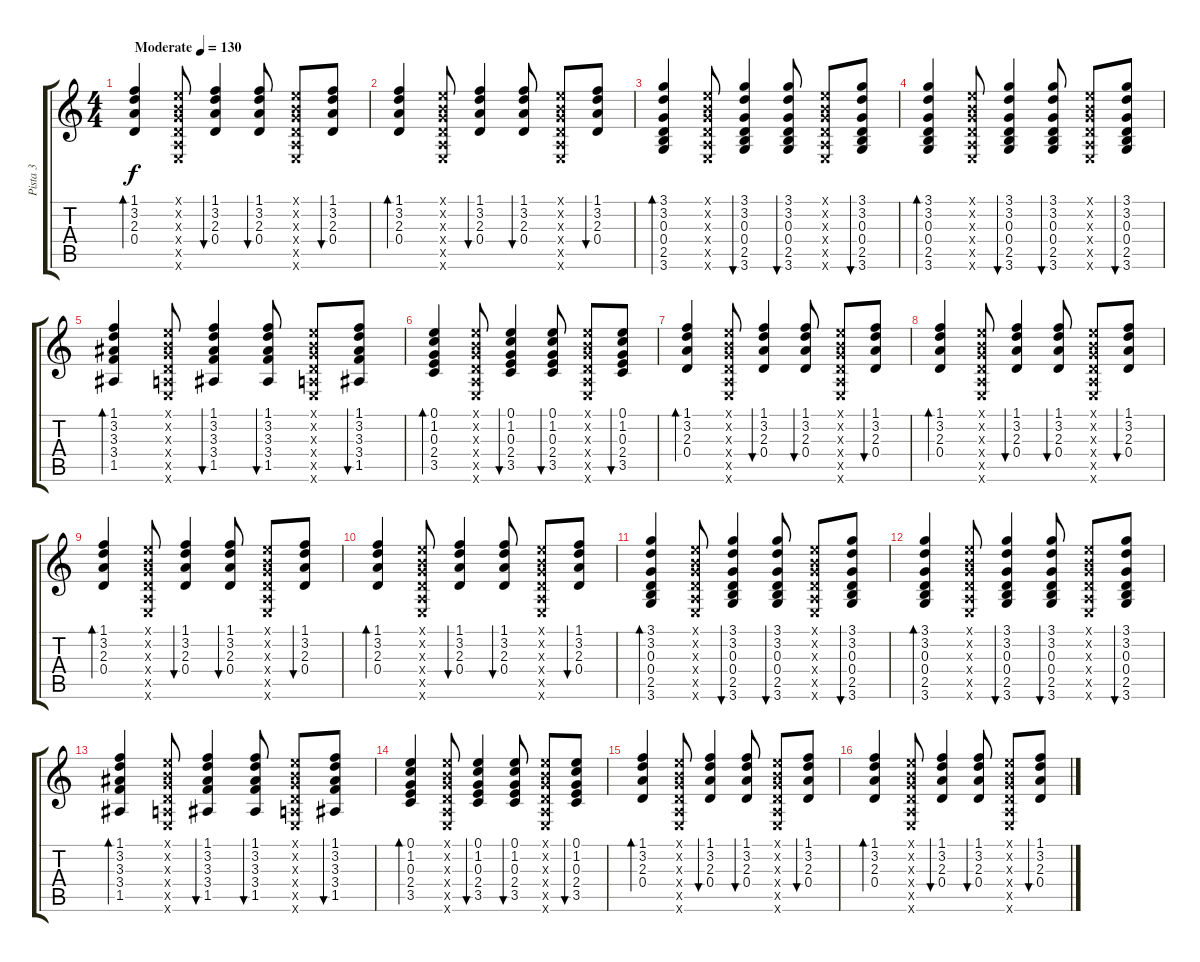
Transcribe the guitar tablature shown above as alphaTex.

\track ("Pista 3" "Pista 3") {instrument acousticguitarsteel}
\staff {score tabs}
\tuning (E4 B3 G3 D3 A2 E2) {hide}
\ts (4 4)
\tempo (130 "Moderate")
\clef g2
\ks c
(1.1 3.2 2.3 0.4).4{bd 60 dy f instrument acousticguitarsteel} (0.1{x} 0.2{x} 0.3{x} 0.4{x} 0.5{x} 0.6{x}).8 (1.1 3.2 2.3 0.4).4{bu 60} (1.1 3.2 2.3 0.4).8{bu 60} (0.1{x} 0.2{x} 0.3{x} 0.4{x} 0.5{x} 0.6{x}).8 (1.1 3.2 2.3 0.4).8{bu 60} |
(1.1 3.2 2.3 0.4).4{bd 60} (0.1{x} 0.2{x} 0.3{x} 0.4{x} 0.5{x} 0.6{x}).8 (1.1 3.2 2.3 0.4).4{bu 60} (1.1 3.2 2.3 0.4).8{bu 60} (0.1{x} 0.2{x} 0.3{x} 0.4{x} 0.5{x} 0.6{x}).8 (1.1 3.2 2.3 0.4).8{bu 60} |
(3.1 3.2 0.3 0.4 2.5 3.6).4{bd 60} (0.1{x} 0.2{x} 0.3{x} 0.4{x} 0.5{x} 0.6{x}).8 (3.1 3.2 0.3 0.4 2.5 3.6).4{bu 60} (3.1 3.2 0.3 0.4 2.5 3.6).8{bu 60} (0.1{x} 0.2{x} 0.3{x} 0.4{x} 0.5{x} 0.6{x}).8 (3.1 3.2 0.3 0.4 2.5 3.6).8{bu 60} |
(3.1 3.2 0.3 0.4 2.5 3.6).4{bd 60} (0.1{x} 0.2{x} 0.3{x} 0.4{x} 0.5{x} 0.6{x}).8 (3.1 3.2 0.3 0.4 2.5 3.6).4{bu 60} (3.1 3.2 0.3 0.4 2.5 3.6).8{bu 60} (0.1{x} 0.2{x} 0.3{x} 0.4{x} 0.5{x} 0.6{x}).8 (3.1 3.2 0.3 0.4 2.5 3.6).8{bu 60} |
(1.1 3.2 3.3 3.4 1.5).4{bd 60} (0.1{x} 0.2{x} 0.3{x} 0.4{x} 0.5{x} 0.6{x}).8 (1.1 3.2 3.3 3.4 1.5).4{bu 60} (1.1 3.2 3.3 3.4 1.5).8{bu 60} (0.1{x} 0.2{x} 0.3{x} 0.4{x} 0.5{x} 0.6{x}).8 (1.1 3.2 3.3 3.4 1.5).8{bu 60} |
(0.1 1.2 0.3 2.4 3.5).4{bd 60} (0.1{x} 0.2{x} 0.3{x} 0.4{x} 0.5{x} 0.6{x}).8 (0.1 1.2 0.3 2.4 3.5).4{bu 60} (0.1 1.2 0.3 2.4 3.5).8{bu 60} (0.1{x} 0.2{x} 0.3{x} 0.4{x} 0.5{x} 0.6{x}).8 (0.1 1.2 0.3 2.4 3.5).8{bu 60} |
(1.1 3.2 2.3 0.4).4{bd 60} (0.1{x} 0.2{x} 0.3{x} 0.4{x} 0.5{x} 0.6{x}).8 (1.1 3.2 2.3 0.4).4{bu 60} (1.1 3.2 2.3 0.4).8{bu 60} (0.1{x} 0.2{x} 0.3{x} 0.4{x} 0.5{x} 0.6{x}).8 (1.1 3.2 2.3 0.4).8{bu 60} |
(1.1 3.2 2.3 0.4).4{bd 60} (0.1{x} 0.2{x} 0.3{x} 0.4{x} 0.5{x} 0.6{x}).8 (1.1 3.2 2.3 0.4).4{bu 60} (1.1 3.2 2.3 0.4).8{bu 60} (0.1{x} 0.2{x} 0.3{x} 0.4{x} 0.5{x} 0.6{x}).8 (1.1 3.2 2.3 0.4).8{bu 60} |
(1.1 3.2 2.3 0.4).4{bd 60} (0.1{x} 0.2{x} 0.3{x} 0.4{x} 0.5{x} 0.6{x}).8 (1.1 3.2 2.3 0.4).4{bu 60} (1.1 3.2 2.3 0.4).8{bu 60} (0.1{x} 0.2{x} 0.3{x} 0.4{x} 0.5{x} 0.6{x}).8 (1.1 3.2 2.3 0.4).8{bu 60} |
(1.1 3.2 2.3 0.4).4{bd 60} (0.1{x} 0.2{x} 0.3{x} 0.4{x} 0.5{x} 0.6{x}).8 (1.1 3.2 2.3 0.4).4{bu 60} (1.1 3.2 2.3 0.4).8{bu 60} (0.1{x} 0.2{x} 0.3{x} 0.4{x} 0.5{x} 0.6{x}).8 (1.1 3.2 2.3 0.4).8{bu 60} |
(3.1 3.2 0.3 0.4 2.5 3.6).4{bd 60} (0.1{x} 0.2{x} 0.3{x} 0.4{x} 0.5{x} 0.6{x}).8 (3.1 3.2 0.3 0.4 2.5 3.6).4{bu 60} (3.1 3.2 0.3 0.4 2.5 3.6).8{bu 60} (0.1{x} 0.2{x} 0.3{x} 0.4{x} 0.5{x} 0.6{x}).8 (3.1 3.2 0.3 0.4 2.5 3.6).8{bu 60} |
(3.1 3.2 0.3 0.4 2.5 3.6).4{bd 60} (0.1{x} 0.2{x} 0.3{x} 0.4{x} 0.5{x} 0.6{x}).8 (3.1 3.2 0.3 0.4 2.5 3.6).4{bu 60} (3.1 3.2 0.3 0.4 2.5 3.6).8{bu 60} (0.1{x} 0.2{x} 0.3{x} 0.4{x} 0.5{x} 0.6{x}).8 (3.1 3.2 0.3 0.4 2.5 3.6).8{bu 60} |
(1.1 3.2 3.3 3.4 1.5).4{bd 60} (0.1{x} 0.2{x} 0.3{x} 0.4{x} 0.5{x} 0.6{x}).8 (1.1 3.2 3.3 3.4 1.5).4{bu 60} (1.1 3.2 3.3 3.4 1.5).8{bu 60} (0.1{x} 0.2{x} 0.3{x} 0.4{x} 0.5{x} 0.6{x}).8 (1.1 3.2 3.3 3.4 1.5).8{bu 60} |
(0.1 1.2 0.3 2.4 3.5).4{bd 60} (0.1{x} 0.2{x} 0.3{x} 0.4{x} 0.5{x} 0.6{x}).8 (0.1 1.2 0.3 2.4 3.5).4{bu 60} (0.1 1.2 0.3 2.4 3.5).8{bu 60} (0.1{x} 0.2{x} 0.3{x} 0.4{x} 0.5{x} 0.6{x}).8 (0.1 1.2 0.3 2.4 3.5).8{bu 60} |
(1.1 3.2 2.3 0.4).4{bd 60} (0.1{x} 0.2{x} 0.3{x} 0.4{x} 0.5{x} 0.6{x}).8 (1.1 3.2 2.3 0.4).4{bu 60} (1.1 3.2 2.3 0.4).8{bu 60} (0.1{x} 0.2{x} 0.3{x} 0.4{x} 0.5{x} 0.6{x}).8 (1.1 3.2 2.3 0.4).8{bu 60} |
(1.1 3.2 2.3 0.4).4{bd 60} (0.1{x} 0.2{x} 0.3{x} 0.4{x} 0.5{x} 0.6{x}).8 (1.1 3.2 2.3 0.4).4{bu 60} (1.1 3.2 2.3 0.4).8{bu 60} (0.1{x} 0.2{x} 0.3{x} 0.4{x} 0.5{x} 0.6{x}).8 (1.1 3.2 2.3 0.4).8{bu 60}
